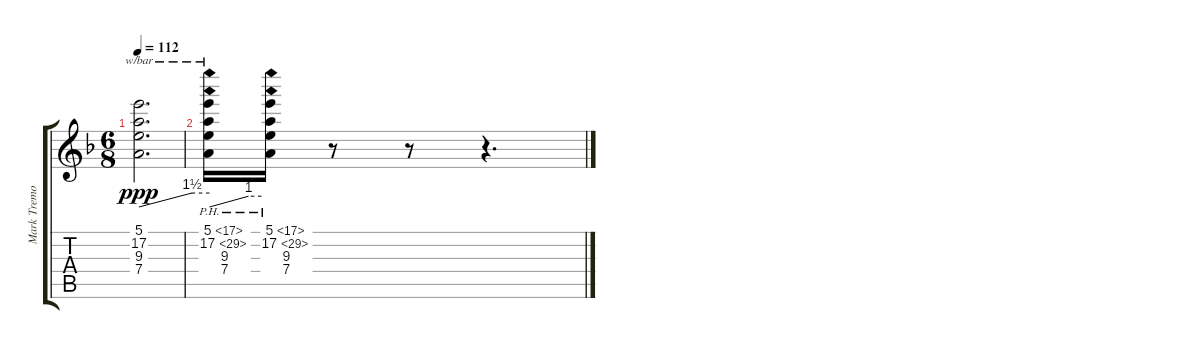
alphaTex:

\track ("Mark Tremonti (Distortion)" "Mark Tremo") {instrument distortionguitar}
\staff {score tabs}
\tuning (E4 B3 G3 D3 A2 D2) {hide}
\ts (6 8)
\tempo 112
\clef g2
\ks f
(5.1 17.2 9.3 7.4).2{d tbe (custom default 0 0 45 6 60 6) dy ppp} |
(5.1{ph 12} 17.2{ph 12} 9.3 7.4).16{tbe (custom default 0 0 45 4 60 4)} (5.1{ph 12} 17.2{ph 12} 9.3 7.4).16 r.8 r.8 r.4{d}
